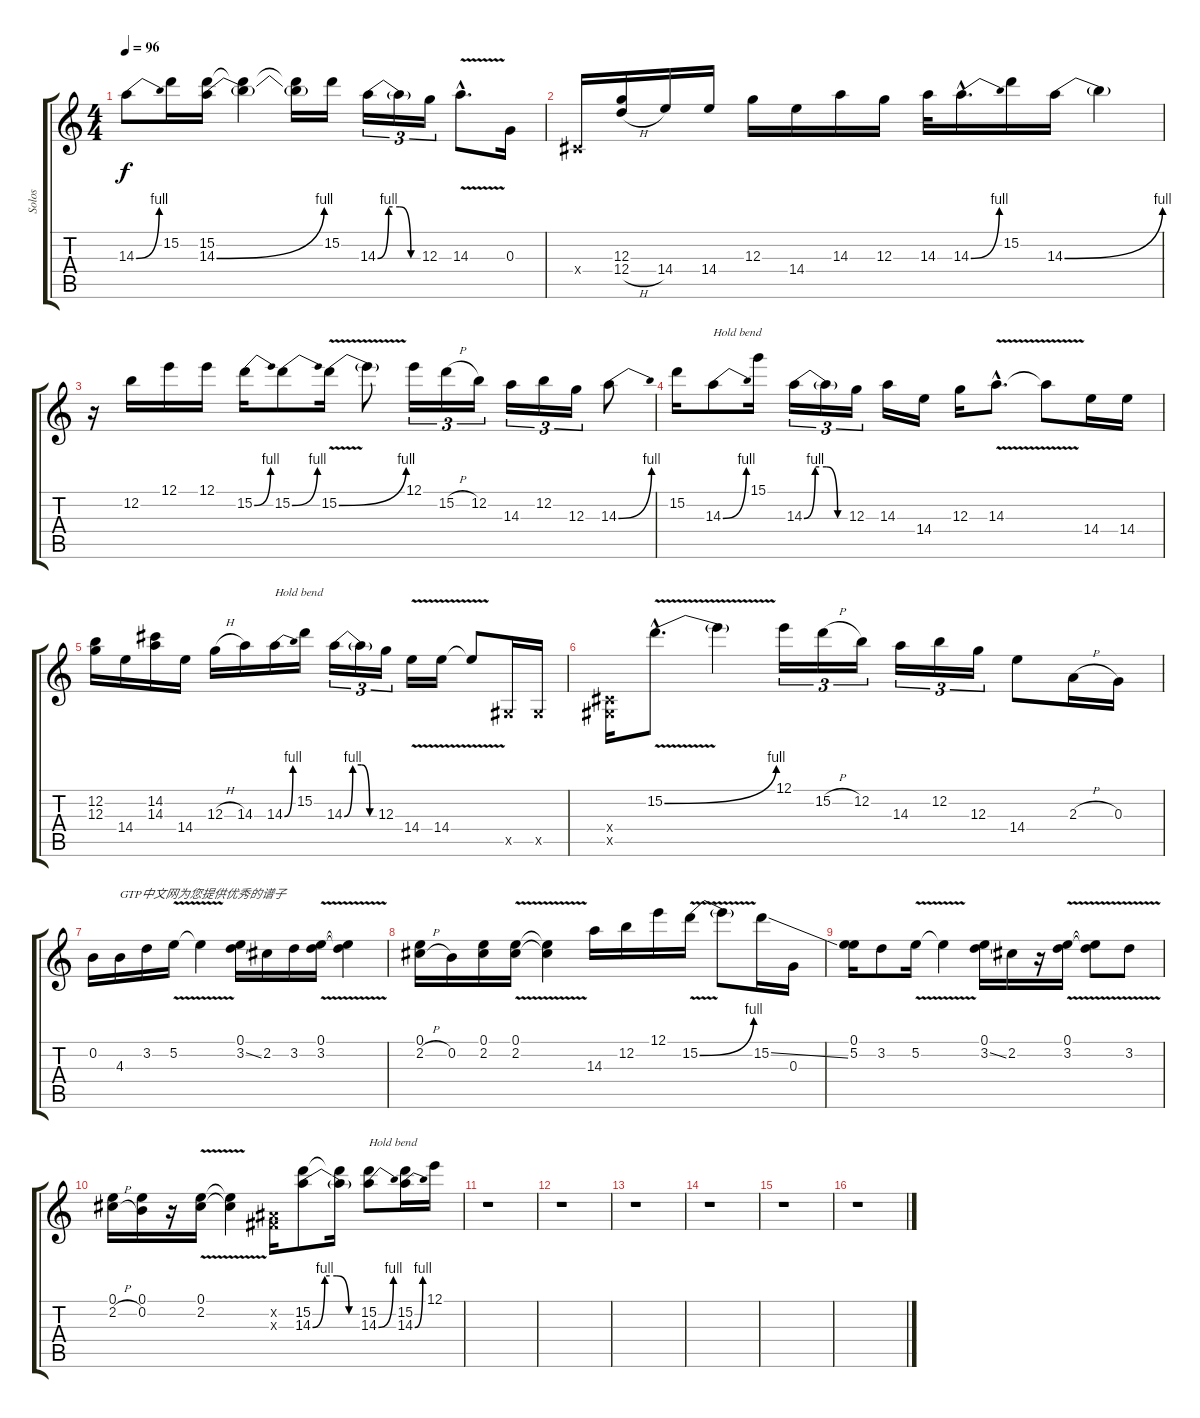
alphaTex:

\track ("Solos" "Solos") {instrument distortionguitar}
\staff {score tabs}
\tuning (E4 B3 G3 D3 A2 E2) {hide}
\ts (4 4)
\tempo 96
\clef g2
\ks c
14.3{be (bend 0 0 60 4)}.8{dy f} 15.2.16 (15.2 14.3{be (bend 0 0 60 4)}).16 (15.2{t} 14.3{t}).4 (15.2{t} 14.3{t}).16 15.2.16 14.3{be (custom 0 0 15 4 30 4 45 0 60 0)}.16{tu (3 2)} 14.3{t}.16{tu (3 2)} 12.3.16{tu (3 2)} 14.3{v hac}.8{d} 0.3.16 |
-1.4{x}.16 (12.3 12.4{h}).16 14.4.16 14.4.16 12.3.16 14.4.16 14.3.16 12.3.16 14.3.32 14.3{be (bend 0 0 60 4) hac}.16{d} 15.2.16 14.3{be (bend 0 0 60 4)}.16 14.3{t}.4 |
r.16 12.2.16 12.1.16 12.1.16 15.2{be (bend 0 0 60 4)}.16 15.2{be (bend 0 0 60 4)}.8 15.2{be (bend 0 0 60 4) v}.16 15.2{t}.8 12.1.16{tu (3 2)} 15.2{h}.16{tu (3 2)} 12.2.16{tu (3 2)} 14.3.16{tu (3 2)} 12.2.16{tu (3 2)} 12.3.16{tu (3 2)} 14.3{be (bend 0 0 60 4)}.8 |
15.2.16 14.3{be (bend 0 0 60 4)}.8{txt "Hold bend"} 15.1.16 14.3{be (custom 0 0 15 4 30 4 45 0 60 0)}.16{tu (3 2)} 14.3{t}.16{tu (3 2)} 12.3.16{tu (3 2)} 14.3.16 14.4.16 12.3.16 14.3{v hac}.8{d} 14.3{t}.8 14.4.16 14.4.16 |
(12.2 12.3).16 14.4.16 (14.2 14.3).16 14.4.16 12.3{h}.16 14.3.16 14.3{be (bend 0 0 60 4)}.16{txt "Hold bend"} 15.2.16 14.3{be (custom 0 0 15 4 30 4 45 0 60 0)}.16{tu (3 2)} 14.3{t}.16{tu (3 2)} 12.3.16{tu (3 2)} 14.4{v}.16 14.4{v}.16 14.4{t}.8 -1.5{x}.16 -1.5{x}.16 |
(-1.4{x} -1.5{x}).16 15.2{be (bend 0 0 60 4) v hac}.8{d} 15.2{t}.4 12.1.16{tu (3 2)} 15.2{h}.16{tu (3 2)} 12.2.16{tu (3 2)} 14.3.16{tu (3 2)} 12.2.16{tu (3 2)} 12.3.16{tu (3 2)} 14.4.8 2.3{h}.16 0.3.16 |
0.2.16 4.3.16{txt "GTP中文网为您提供优秀的谱子"} 3.2.16 5.2{v}.16 5.2{t}.4 (0.1 3.2{ss}).16 2.2.16 3.2.16 (0.1{v} 3.2{v}).16 (0.1{t} 3.2{t}).4 |
(0.1 2.2{h}).16 0.2.16 (0.1 2.2).16 (0.1{v} 2.2{v}).16 (0.1{t} 2.2{t}).4 14.3.16 12.2.16 12.1.16 15.2{be (bend 0 0 60 4) v}.16 15.2{t}.8 15.2{ss}.16 0.3.16 |
(0.1 5.2).16 3.2.8 5.2{v}.16 5.2{t}.4 (0.1 3.2{ss}).16 2.2.16 r.16 (0.1{v} 3.2{v}).16 (0.1{t} 3.2{t}).8 3.2{v}.8 |
(0.1 2.2{h}).16 (0.1 0.2).16 r.16 (0.1{v} 2.2{v}).16 (0.1{t} 2.2{t}).4 (-1.2{x} -1.3{x}).16 (15.2 14.3{be (custom 0 0 15 4 30 4 45 0 60 0)}).8 (15.2{t} 14.3{t}).16 (15.2 14.3{be (bend 0 0 60 4)}).8{txt "Hold bend"} (15.2 14.3{be (bend 0 0 60 4)}).16 12.1.16 |
r.1 |
r.1 |
r.1 |
r.1 |
r.1 |
r.1
